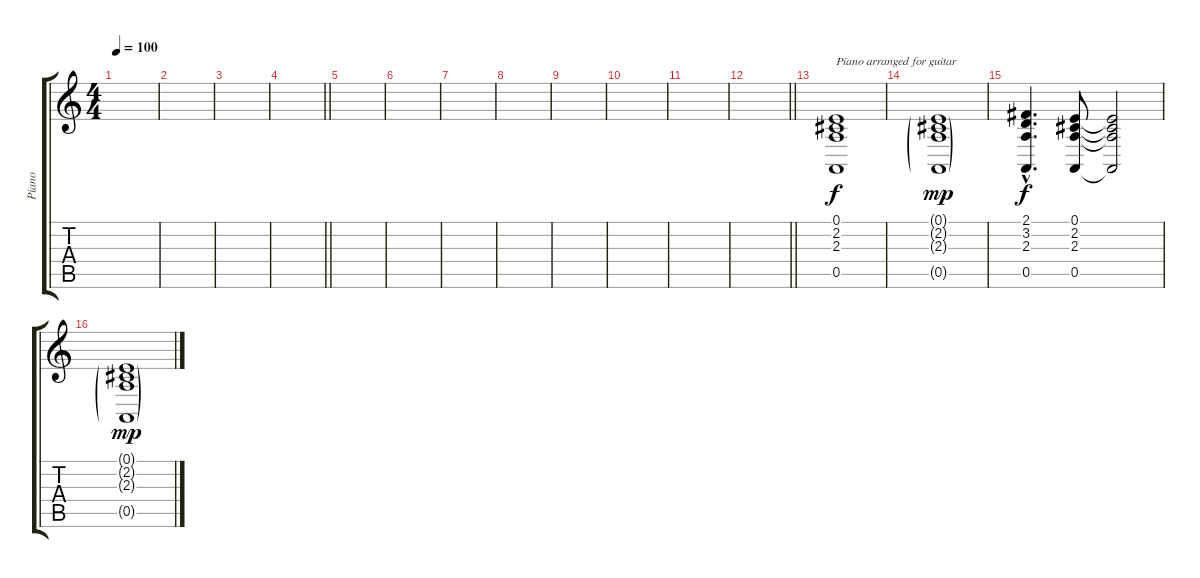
\track ("Piano" "Piano") {instrument honkytonkpiano}
\staff {score tabs}
\tuning (E4 B3 G3 D3 A2 E2) {hide}
\ts (4 4)
\tempo 100
\clef g2
\ks c
|
|
|
\barLineRight lightlight
|
|
|
|
|
|
|
|
\barLineRight lightlight
|
(0.1 2.2 2.3 0.5).1{txt "Piano arranged for guitar"} |
(0.1{g} 2.2{g} 2.3{g} 0.5{g}).1{dy mp} |
(2.1{hac} 3.2{hac} 2.3{hac} 0.5{hac}).4{d dy f} (0.1 2.2 2.3 0.5).8 (0.1{t} 2.2{t} 2.3{t} 0.5{t}).2 |
(0.1{g} 2.2{g} 2.3{g} 0.5{g}).1{dy mp}
